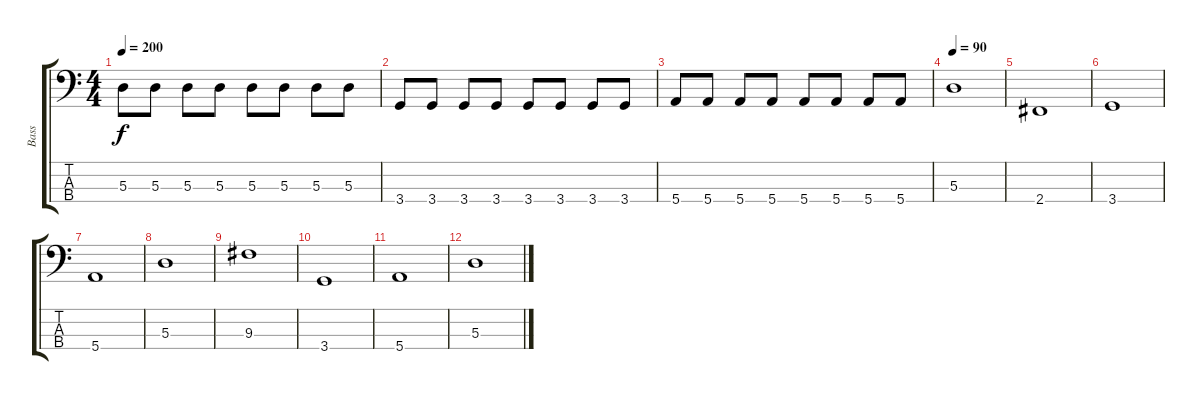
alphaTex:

\track ("Bass" "Bass") {instrument electricbassfinger}
\staff {score tabs}
\tuning (G2 D2 A1 E1) {hide}
\ts (4 4)
\tempo 200
\clef f4
\ks c
5.3.8{dy f} 5.3.8 5.3.8 5.3.8 5.3.8 5.3.8 5.3.8 5.3.8 |
3.4.8 3.4.8 3.4.8 3.4.8 3.4.8 3.4.8 3.4.8 3.4.8 |
5.4.8 5.4.8 5.4.8 5.4.8 5.4.8 5.4.8 5.4.8 5.4.8 |
\tempo 90
5.3.1 |
2.4.1 |
3.4.1 |
5.4.1 |
5.3.1 |
9.3.1 |
3.4.1 |
5.4.1 |
5.3.1
